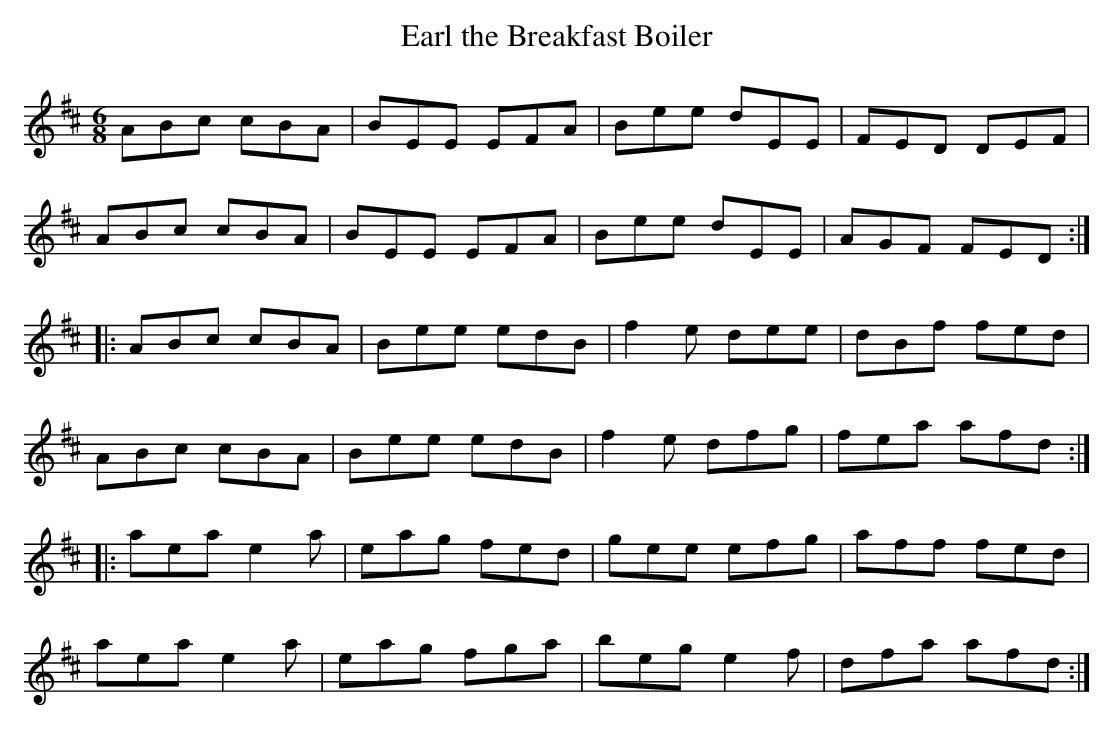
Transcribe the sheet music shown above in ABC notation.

X:1
T:Earl the Breakfast Boiler
M:6/8
L:1/8
K:Amix
ABc cBA|BEE EFA|Bee dEE|FED DEF|!
ABc cBA|BEE EFA|Bee dEE|AGF FED:|!
|:ABc cBA|Bee edB|f2e dee|dBf fed|!
ABc cBA|Bee edB|f2e dfg|fea afd:|!
|:aea e2a|eag fed|gee efg|aff fed|!
aea e2a|eag fga|beg e2f|dfa afd:|!
